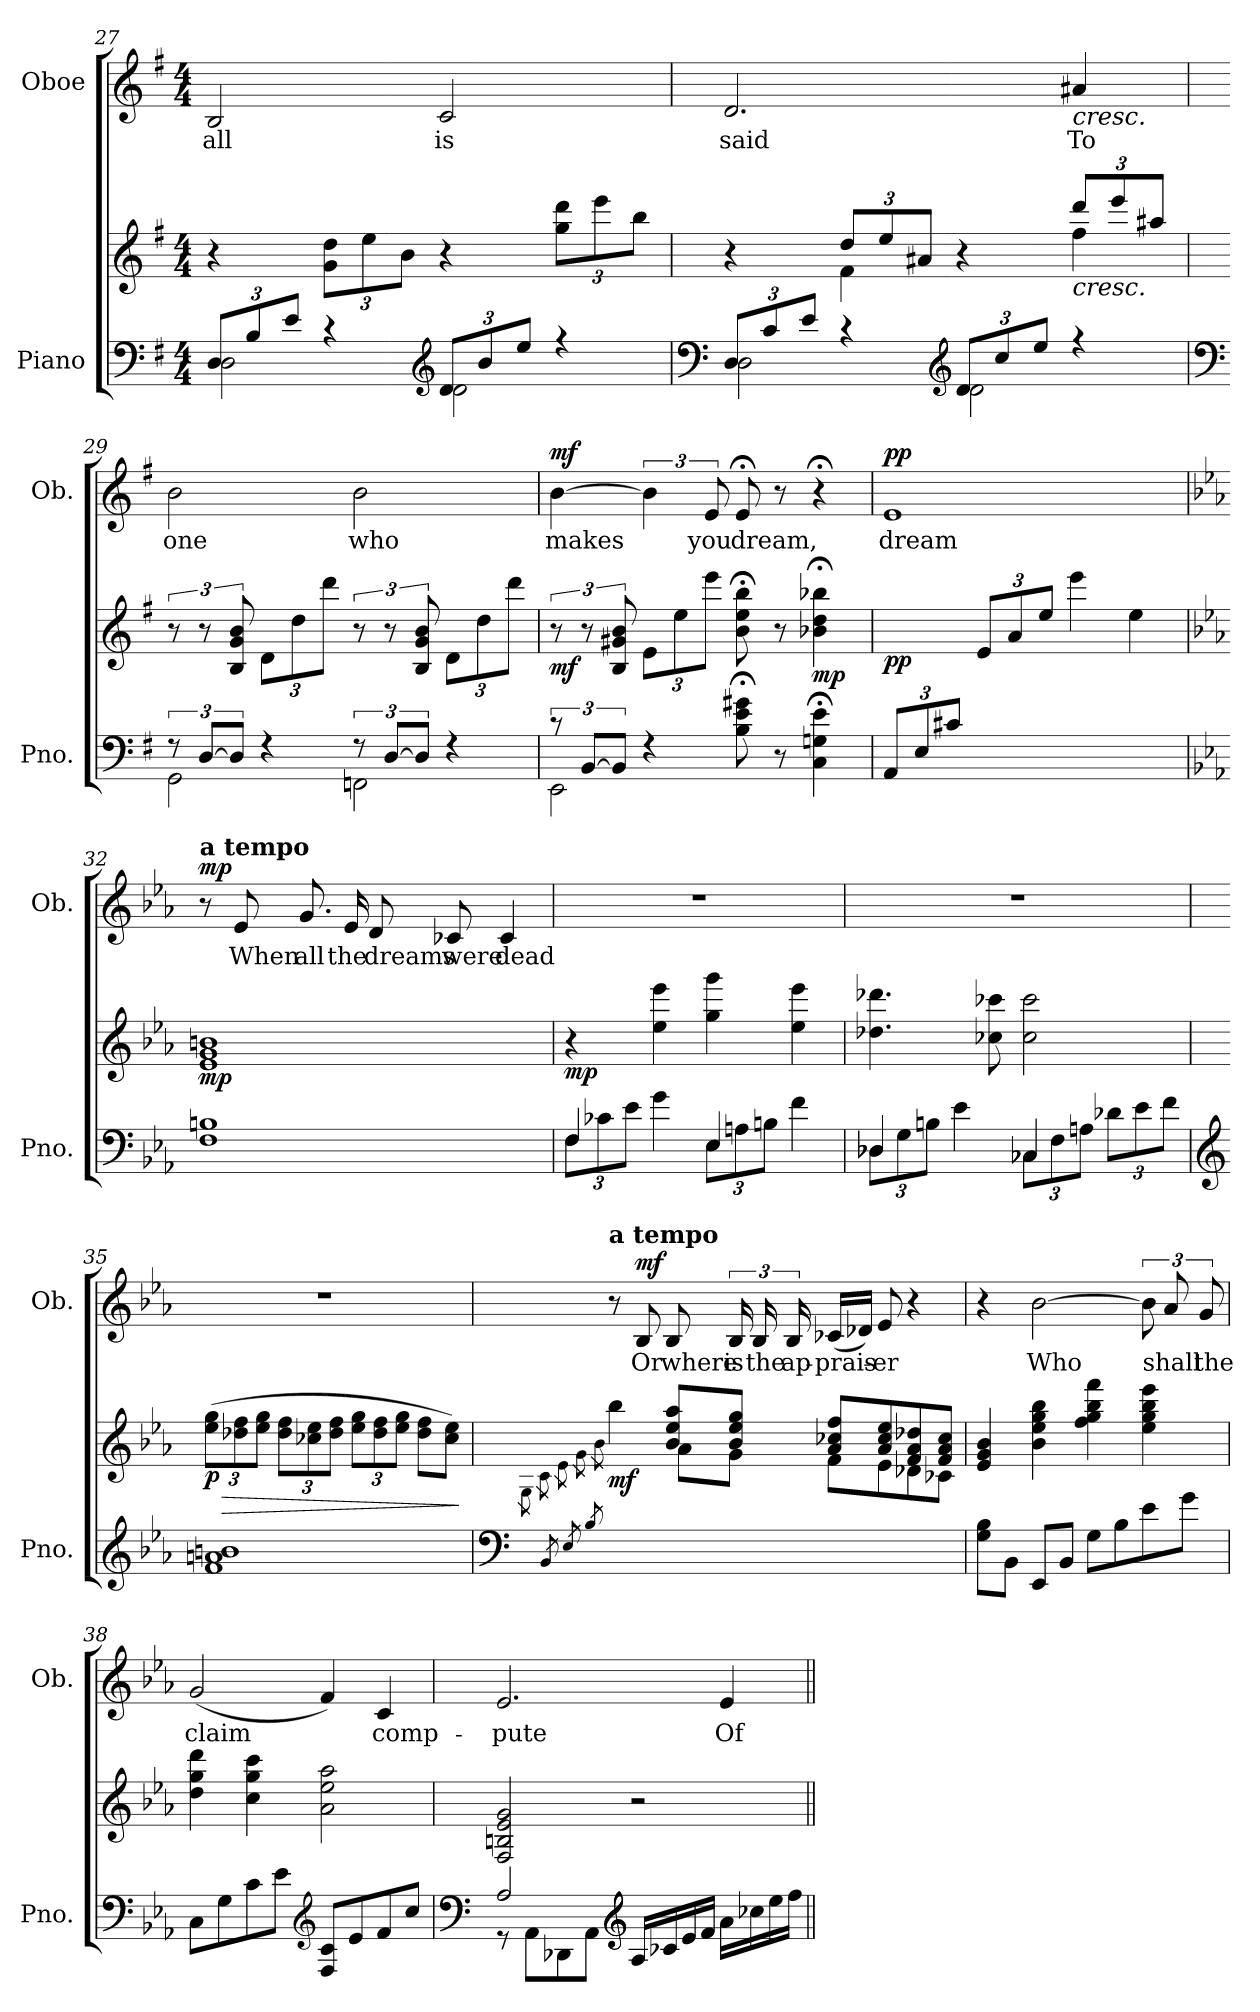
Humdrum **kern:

**kern	**kern	**dynam	**kern	**text	**dynam
*part2	*part2	*part2	*part1	*part1	*part1
*staff3	*staff2	*staff2/3	*staff1	*staff1	*staff1
*I"Piano	*	*	*I"Oboe	*	*
*I'Pno.	*	*	*I'Ob.	*	*
*clefF4	*clefG2	*	*clefG2	*	*
*k[f#]	*k[f#]	*	*k[f#]	*	*
*M4/4	*M4/4	*	*M4/4	*	*
*Xbrackettup	*	*	*	*	*
=27	=27	=27	=27	=27	=27
*^	*	*	*	*	*
!	!	!	!	!	!LO:LY:b	!
12D/L	2D\	4r	.	2B/	all	.
12B/	.	.	.	.	.	.
12e/J	.	.	.	.	.	.
*	*	*Xbrackettup	*	*	*	*
4r	.	12g\ 12dd\L	.	.	.	.
.	.	12ee\	.	.	.	.
.	.	12b\J	.	.	.	.
*clefG2	*	*	*	*	*	*
!	!	!	!	!	!LO:LY:b	!
12d/L	2d\	4r	.	2c/	is	.
12b/	.	.	.	.	.	.
12ee/J	.	.	.	.	.	.
4r	.	12gg\ 12ddd\L	.	.	.	.
.	.	12eee\	.	.	.	.
.	.	12bb\J	.	.	.	.
!!LO:PB:g=z
=28	=28	=28	=28	=28	=28	=28
*clefF4	*	*	*	*	*	*
*	*	*^	*	*	*	*
!	!	!	!	!	!	!LO:LY:b	!
12D/L	2D\	4r	4ryy	.	2.d/	said	.
12c/	.	.	.	.	.	.	.
12e/J	.	.	.	.	.	.	.
4r	.	12dd/L	4f#\	.	.	.	.
.	.	12ee/	.	.	.	.	.
.	.	12a#X/J	.	.	.	.	.
*clefG2	*	*	*	*	*	*	*
12d/L	2d\	4r	4ryy	.	.	.	.
12cc/	.	.	.	.	.	.	.
12ee/J	.	.	.	.	.	.	.
!	!	!	!	!	!LO:TX:b:i:t=cresc.	!	!
!	!	!LO:TX:b:i:t=cresc.	!	!	!	!	!
!	!	!	!	!	!	!LO:LY:b	!
4r	.	12ddd/L	4ff#\	.	4a#X/	To	.
.	.	12eee/	.	.	.	.	.
.	.	12aa#X/J	.	.	.	.	.
*	*	*v	*v	*	*	*	*
=29	=29	=29	=29	=29	=29	=29
*clefF4	*	*	*	*	*	*
*brackettup	*	*brackettup	*	*	*	*
!	!	!	!	!	!LO:LY:b	!
12r	2GG\	12r	.	2b\	one	.
[12D/L	.	12r	.	.	.	.
12D/J]	.	12B/ 12g/ 12b/	.	.	.	.
*	*	*Xbrackettup	*	*	*	*
4r	.	12d\L	.	.	.	.
.	.	12dd\	.	.	.	.
.	.	12ddd\J	.	.	.	.
*	*	*brackettup	*	*	*	*
!	!	!	!	!	!LO:LY:b	!
12r	2FFn\	12r	.	2b\	who	.
[12D/L	.	12r	.	.	.	.
12D/J]	.	12B/ 12g/ 12b/	.	.	.	.
*	*	*Xbrackettup	*	*	*	*
4r	.	12d\L	.	.	.	.
.	.	12dd\	.	.	.	.
.	.	12ddd\J	.	.	.	.
=30	=30	=30	=30	=30	=30	=30
*	*	*brackettup	*	*	*	*
!	!	!	!LO:DY:b	!	!LO:LY:b	!LO:DY:b
12r	2EE\	12r	mf	[4b\	makes	mf
[12BB/L	.	12r	.	.	.	.
12BB/J]	.	12B/ 12g#X/ 12b/	.	.	.	.
*	*	*Xbrackettup	*	*	*	*
4r	.	12e\L	.	6b\]	.	.
.	.	12ee\	.	.	.	.
!	!	!	!	!	!LO:LY:b	!
.	.	12eee\J	.	12e/	you	.
!	!	!	!	!	!LO:LY:b	!
8B\;< 8e\;< 8g#X\;<	2ryy	8b\;< 8ee\;< 8bb\;<	.	8e;</	dream,	.
8r	.	8r	.	8r	.	.
!	!	!	!LO:DY:b	!	!	!
4C\;< 4Gn\;< 4e\;<	.	4b-X\;< 4dd\;< 4bb-X\;<	mp	4r;<	.	.
!!LO:LB:g=z
=31	=31	=31	=31	=31	=31	=31
*Xbrackettup	*	*	*	*	*	*
!	!	!	!LO:DY:b	!	!LO:LY:b	!LO:DY:b
(12AA/L	1ryy	4ryy	pp	1e	dream	pp
12E/	.	.	.	.	.	.
12c#X/J	.	.	.	.	.	.
2.ryy	.	12e/L	.	.	.	.
.	.	12a/	.	.	.	.
.	.	12ee/J	.	.	.	.
.	.	4eee\)	.	.	.	.
.	.	4ee\	.	.	.	.
*v	*v	*	*	*	*	*
=32	=32	=32	=32	=32	=32
*k[b-e-a-]	*k[b-e-a-]	*	*k[b-e-a-]	*	*
!	!	!	!LO:TX:a:B:t=a tempo	!	!
!	!	!LO:DY:b	!	!	!LO:DY:b
1F 1Bn	1e- 1g 1bn	mp	8r	.	mp
!	!	!	!	!LO:LY:b	!
.	.	.	8e-/	When	.
!	!	!	!	!LO:LY:b	!
.	.	.	8.g/	all	.
!	!	!	!	!LO:LY:b	!
.	.	.	16e-/	the	.
!	!	!	!	!LO:LY:b	!
.	.	.	8d/	dreams	.
!	!	!	!	!LO:LY:b	!
.	.	.	8c-X/	were	.
!	!	!	!	!LO:LY:b	!
.	.	.	4c-/	dead	.
=33	=33	=33	=33	=33	=33
*^	*	*	*	*	*
!	!	!	!LO:DY:b	!	!	!
4F/	12F\L	4r	mp	1r	.	.
.	12c-X\	.	.	.	.	.
.	12e-\J	.	.	.	.	.
4g\	4ryy	4ee-\ 4eee-\	.	.	.	.
4E-/	12E-\L	4gg\ 4ggg\	.	.	.	.
.	12An\	.	.	.	.	.
.	12Bn\J	.	.	.	.	.
4f\	4ryy	4ee-\ 4eee-\	.	.	.	.
!!LO:LB:g=z
=34	=34	=34	=34	=34	=34	=34
4D-X/	12D-\L	4.dd-X\ 4.ddd-X\	.	1r	.	.
.	12G\	.	.	.	.	.
.	12Bn\J	.	.	.	.	.
4e-\	4ryy	.	.	.	.	.
.	.	8cc-X\ 8ccc-X\	.	.	.	.
4C-X/	12C-\L	2cc-\ 2ccc-\	.	.	.	.
.	12F\	.	.	.	.	.
.	12An\J	.	.	.	.	.
12d-X\L	4ryy	.	.	.	.	.
12e-\	.	.	.	.	.	.
12f\J	.	.	.	.	.	.
*v	*v	*	*	*	*	*
=35	=35	=35	=35	=35	=35
*clefG2	*	*	*	*	*
!	!	!LO:HP:b	!	!	!
!	!	!LO:DY:n=1:b	!	!	!
1f 1an 1bn	(12ee-\ 12gg\L	> p	1r	.	.
.	12dd-X\ 12ff\	.	.	.	.
.	12ee-\ 12gg\J	.	.	.	.
.	12dd-\ 12ff\L	.	.	.	.
.	12cc-X\ 12ee-\	.	.	.	.
.	12dd-\ 12ff\J	.	.	.	.
.	12ee-\ 12gg\L	.	.	.	.
.	12dd-\ 12ff\	.	.	.	.
.	12ee-\ 12gg\J	.	.	.	.
.	8dd-\ 8ff\L	.	.	.	.
.	8cc-\ 8ee-\J)	.	.	.	.
.	.	]	.	.	.
!!LO:PB:g=z
=36	=36	=36	=36	=36	=36
*clefF4	*	*	*	*	*
.	8qG\	.	.	.	.
.	8qc\	.	.	.	.
8qBB-/L	8qe-\	.	.	.	.
8qE-/	8qg\	.	.	.	.
8qB-/	8qb-\J	.	.	.	.
*^	*^	*	*	*	*
!	!	!	!	!	!LO:TX:a:B:t=a tempo	!	!
!	!	!	!	!LO:DY:b	!	!	!
1ryy	1ryy	4bb-\	4ryy	mf	8r	.	.
!	!	!	!	!	!	!LO:LY:b	!LO:DY:b
.	.	.	.	.	8B-/	Or	mf
!	!	!	!	!	!	!LO:LY:b	!
.	.	8b-/ 8ee-/ 8aa-/L	8a-\L	.	8B-/	where	.
!	!	!	!	!	!	!LO:LY:b	!
.	.	8b-/ 8ee-/ 8gg/J	8g\J	.	24B-/	is	.
!	!	!	!	!	!	!LO:LY:b	!
.	.	.	.	.	24B-/	the	.
!	!	!	!	!	!	!LO:LY:b	!
.	.	.	.	.	24B-/	ap-	.
!	!	!	!	!	!	!LO:LY:b	!
.	.	8a-/ 8cc-X/ 8ff/L	8f\L	.	(16c-X/LL	-prais-	.
.	.	.	.	.	16d-X/JJ)	.	.
!	!	!	!	!	!	!LO:LY:b	!
.	.	8a-/ 8cc-/ 8ee-/	8e-\	.	8e-/	-er	.
.	.	8f/ 8a-/ 8dd-X/	8d-X\	.	4r	.	.
.	.	8f/ 8a-/ 8cc-/J	8c-X\J	.	.	.	.
*v	*v	*	*	*	*	*	*
*	*v	*v	*	*	*	*
=37	=37	=37	=37	=37	=37
8G\ 8B-\L	4e-/ 4g/ 4b-/	.	4r	.	.
8BB-\J	.	.	.	.	.
!	!	!	!	!LO:LY:b	!
8EE-/L	4b-\ 4ee-\ 4gg\ 4bb-\	.	[2b-\	Who	.
8BB-/J	.	.	.	.	.
8G\L	4ff\ 4gg\ 4bb-\ 4fff\	.	.	.	.
8B-\	.	.	.	.	.
8e-\	4ee-\ 4gg\ 4bb-\ 4eee-\	.	12b-\]	.	.
!	!	!	!	!LO:LY:b	!
.	.	.	12a-/	shall	.
8g\J	.	.	.	.	.
!	!	!	!	!LO:LY:b	!
.	.	.	12g/	the	.
!!LO:LB:g=z
=38	=38	=38	=38	=38	=38
!	!	!	!	!LO:LY:b	!
8C\L	4dd\ 4gg\ 4ddd\	.	(2g/	claim	.
8G\	.	.	.	.	.
8c\	4cc\ 4gg\ 4ccc\	.	.	.	.
8e-\J	.	.	.	.	.
*clefG2	*	*	*	*	*
8F/ 8c/L	2a-\ 2ee-\ 2aa-\	.	4f/)	.	.
8e-/	.	.	.	.	.
!	!	!	!	!LO:LY:b	!
8f/	.	.	4c/	comp-	.
8cc/J	.	.	.	.	.
=39	=39	=39	=39	=39	=39
*clefF4	*	*	*	*	*
*^	*	*	*	*	*
!	!	!	!	!	!LO:LY:b	!
2A-/	8r	2F/ 2Bn/ 2e-/ 2g/	.	2.e-/	-pute	.
.	8AA-\L	.	.	.	.	.
.	8DD-X\	.	.	.	.	.
.	8AA-\J	.	.	.	.	.
*clefG2	*	*	*	*	*	*
16A-/LL	2ryy	2r	.	.	.	.
16c-X/	.	.	.	.	.	.
16e-/	.	.	.	.	.	.
16f/JJ	.	.	.	.	.	.
!	!	!	!	!	!LO:LY:b	!
16a-\LL	.	.	.	4e-/	Of	.
16cc-X\	.	.	.	.	.	.
16ee-\	.	.	.	.	.	.
16ff\JJ	.	.	.	.	.	.
*v	*v	*	*	*	*	*
=||	=||	=||	=||	=||	=||
*-	*-	*-	*-	*-	*-
